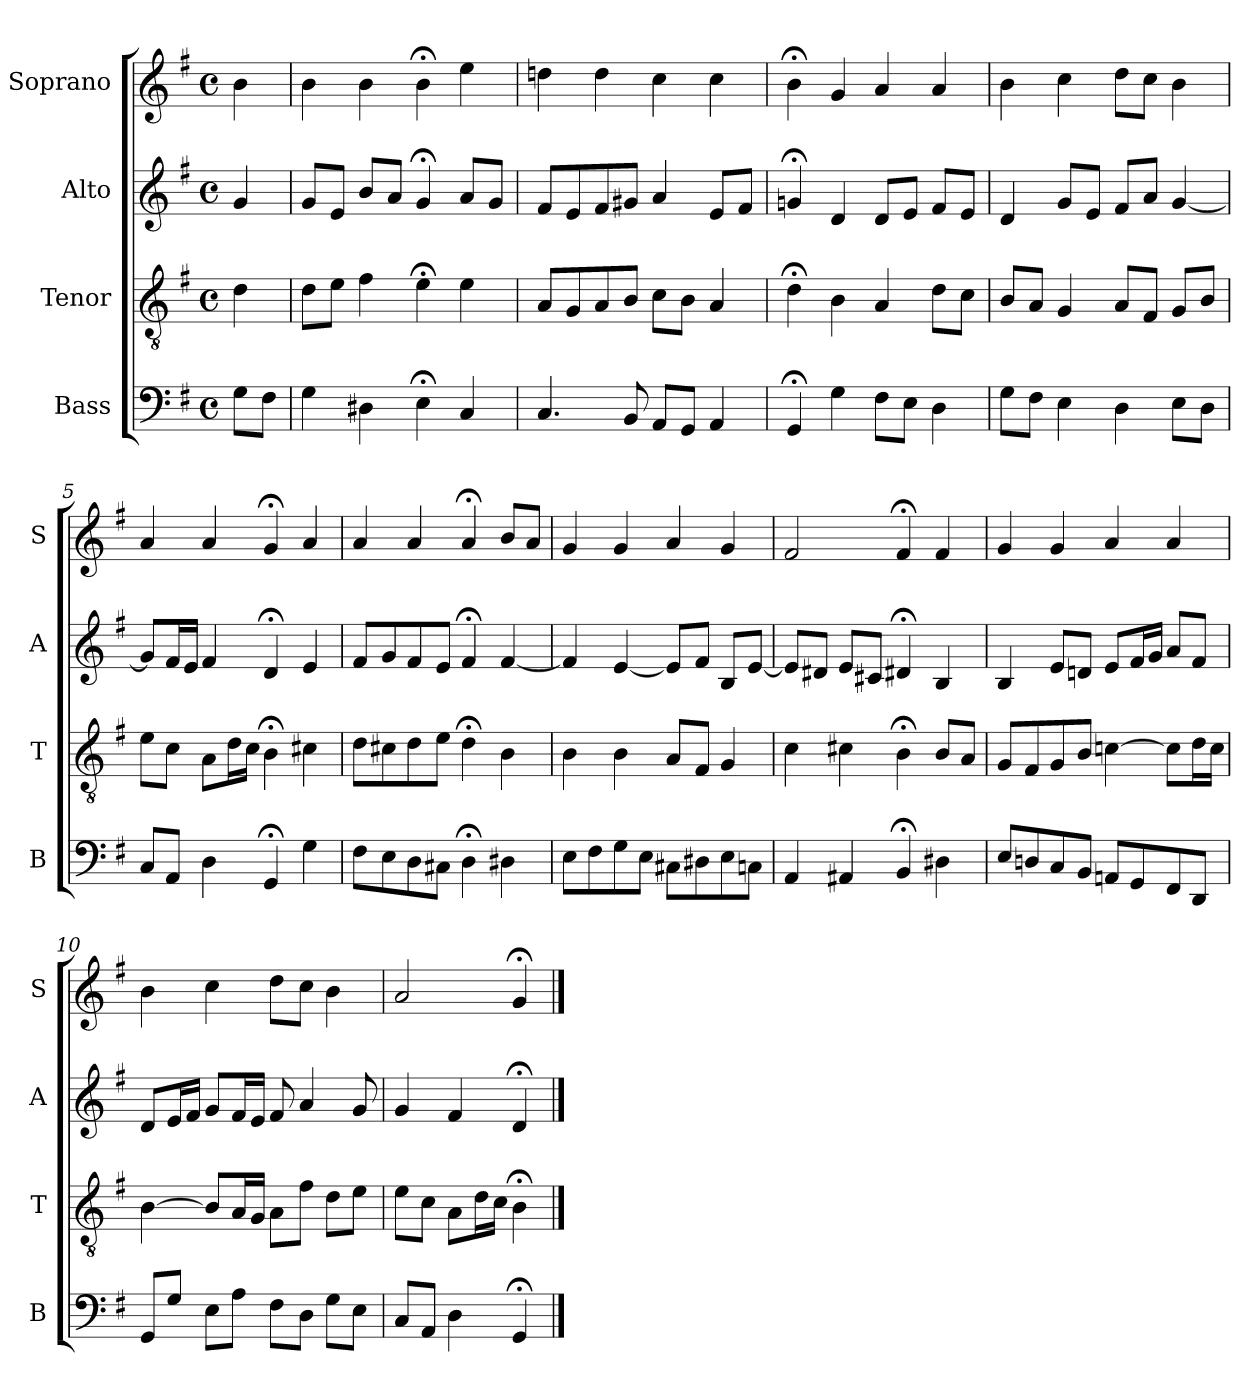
**kern	**kern	**kern	**kern
*part4	*part3	*part2	*part1
*staff4	*staff3	*staff2	*staff1
*I"Bass	*I"Tenor	*I"Alto	*I"Soprano
*I'B	*I'T	*I'A	*I'S
*clefF4	*clefGv2	*clefG2	*clefG2
*k[f#]	*k[f#]	*k[f#]	*k[f#]
*G:	*G:	*G:	*G:
*M4/4	*M4/4	*M4/4	*M4/4
*met(c)	*met(c)	*met(c)	*met(c)
*MM100	*MM100	*MM100	*MM100
=	=	=	=
8GL	4d	4g	4b
8F#J	.	.	.
=1	=1	=1	=1
4G	8dL	8gL	4b
.	8eJ	8eJ	.
4D#X	4f#	8bL	4b
.	.	8aJ	.
4E;<	4e;<	4g;<	4b;<
4C	4e	8aL	4ee
.	.	8gJ	.
=2	=2	=2	=2
4.C	8AL	8f#L	4ddn
.	8G	8e	.
.	8A	8f#	4dd
8BB	8BJ	8g#XJ	.
8AAL	8cL	4a	4cc
8GGJ	8BJ	.	.
4AA	4A	8eL	4cc
.	.	8f#J	.
=3	=3	=3	=3
4GG;<	4d;<	4gn;<	4b;<
4G	4B	4d	4g
8F#L	4A	8dL	4a
8EJ	.	8eJ	.
4D	8dL	8f#L	4a
.	8cJ	8eJ	.
=4	=4	=4	=4
8GL	8BL	4d	4b
8F#J	8AJ	.	.
4E	4G	8gL	4cc
.	.	8eJ	.
4D	8AL	8f#L	8ddL
.	8F#J	8aJ	8ccJ
8EL	8GL	[4g	4b
8DJ	8BJ	.	.
=5	=5	=5	=5
8CL	8eL	8gL]	4a
8AAJ	8cJ	16f#L	.
.	.	16eJJ	.
4D	8AL	4f#	4a
.	16dL	.	.
.	16cJJ	.	.
4GG;<	4B;<	4d;<	4g;<
4G	4c#X	4e	4a
=6	=6	=6	=6
8F#L	8dL	8f#L	4a
8E	8c#X	8g	.
8D	8d	8f#	4a
8C#XJ	8eJ	8eJ	.
4D;<	4d;<	4f#;<	4a;<
4D#X	4B	[4f#	8bL
.	.	.	8aJ
=7	=7	=7	=7
8EL	4B	4f#]	4g
8F#	.	.	.
8G	4B	[4e	4g
8EJ	.	.	.
8C#XL	8AL	8eL]	4a
8D#X	8F#J	8f#J	.
8E	4G	8BL	4g
8CnJ	.	[8eJ	.
=8	=8	=8	=8
4AA	4c	8eL]	2f#
.	.	8d#XJ	.
4AA#X	4c#X	8eL	.
.	.	8c#XJ	.
4BB;<	4B;<	4d#X;<	4f#;<
4D#X	8BL	4B	4f#
.	8AJ	.	.
=9	=9	=9	=9
8EL	8GL	4B	4g
8Dn	8F#	.	.
8C	8G	8eL	4g
8BBJ	8BJ	8dnJ	.
8AAnL	[4cn	8eL	4a
8GG	.	16f#L	.
.	.	16gJJ	.
8FF#i	8ciL]	8aiL	4ai
8DDJ	16dL	8f#J	.
.	16cJJ	.	.
=10	=10	=10	=10
8GGL	[4B	8dL	4b
8GJ	.	16eL	.
.	.	16f#JJ	.
8EL	8BL]	8gL	4cc
8AJ	16AL	16f#L	.
.	16GJJ	16eJJ	.
8F#L	8AL	8f#	8ddL
8DJ	8f#J	4a	8ccJ
8GL	8dL	.	4b
8EJ	8eJ	8g	.
=11	=11	=11	=11
8CL	8eL	4g	2a
8AAJ	8cJ	.	.
4D	8AL	4f#	.
.	16dL	.	.
.	16cJJ	.	.
4GG;<	4B;<	4d;<	4g;<
==	==	==	==
*-	*-	*-	*-
